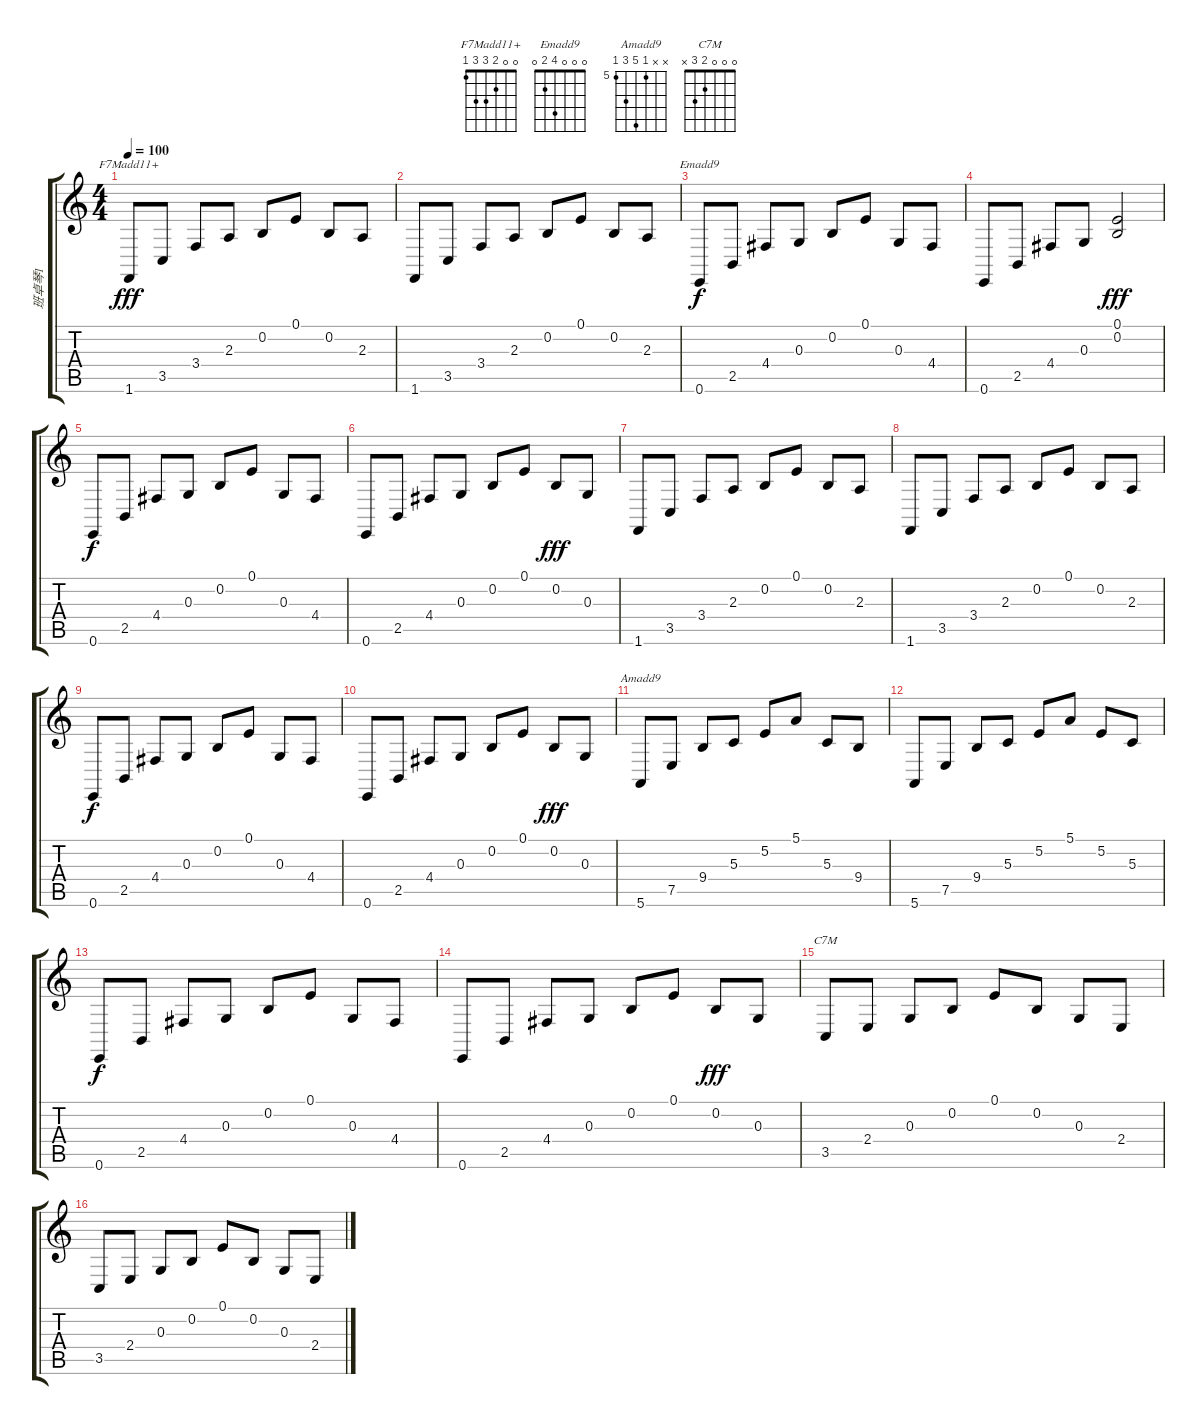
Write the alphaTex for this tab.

\track ("班卓琴1" "班卓琴1") {instrument sitar}
\staff {score tabs}
\tuning (E4 B3 G3 D3 A2 E2) {hide}
\chord ("F7Madd11+" 0 0 2 3 3 1)
\chord ("Emadd9" 0 0 0 4 2 0)
\chord ("Amadd9" x x 5 9 7 5) {firstfret 5}
\chord ("C7M" 0 0 0 2 3 x)
\ts (4 4)
\tempo 100
\clef g2
\ks c
1.6.8{ch "F7Madd11+" dy fff} 3.5.8 3.4.8 2.3.8 0.2.8 0.1.8 0.2.8 2.3.8 |
1.6.8 3.5.8 3.4.8 2.3.8 0.2.8 0.1.8 0.2.8 2.3.8 |
0.6.8{ch "Emadd9" dy f} 2.5.8 4.4.8 0.3.8 0.2.8 0.1.8 0.3.8 4.4.8 |
0.6.8 2.5.8 4.4.8 0.3.8 (0.1 0.2).2{dy fff} |
0.6.8{dy f} 2.5.8 4.4.8 0.3.8 0.2.8 0.1.8 0.3.8 4.4.8 |
0.6.8 2.5.8 4.4.8 0.3.8 0.2.8 0.1.8 0.2.8{dy fff} 0.3.8 |
1.6.8 3.5.8 3.4.8 2.3.8 0.2.8 0.1.8 0.2.8 2.3.8 |
1.6.8 3.5.8 3.4.8 2.3.8 0.2.8 0.1.8 0.2.8 2.3.8 |
0.6.8{dy f} 2.5.8 4.4.8 0.3.8 0.2.8 0.1.8 0.3.8 4.4.8 |
0.6.8 2.5.8 4.4.8 0.3.8 0.2.8 0.1.8 0.2.8{dy fff} 0.3.8 |
5.6.8{ch "Amadd9"} 7.5.8 9.4.8 5.3.8 5.2.8 5.1.8 5.3.8 9.4.8 |
5.6.8 7.5.8 9.4.8 5.3.8 5.2.8 5.1.8 5.2.8 5.3.8 |
0.6.8{dy f} 2.5.8 4.4.8 0.3.8 0.2.8 0.1.8 0.3.8 4.4.8 |
0.6.8 2.5.8 4.4.8 0.3.8 0.2.8 0.1.8 0.2.8{dy fff} 0.3.8 |
3.5.8{ch "C7M"} 2.4.8 0.3.8 0.2.8 0.1.8 0.2.8 0.3.8 2.4.8 |
3.5.8 2.4.8 0.3.8 0.2.8 0.1.8 0.2.8 0.3.8 2.4.8
